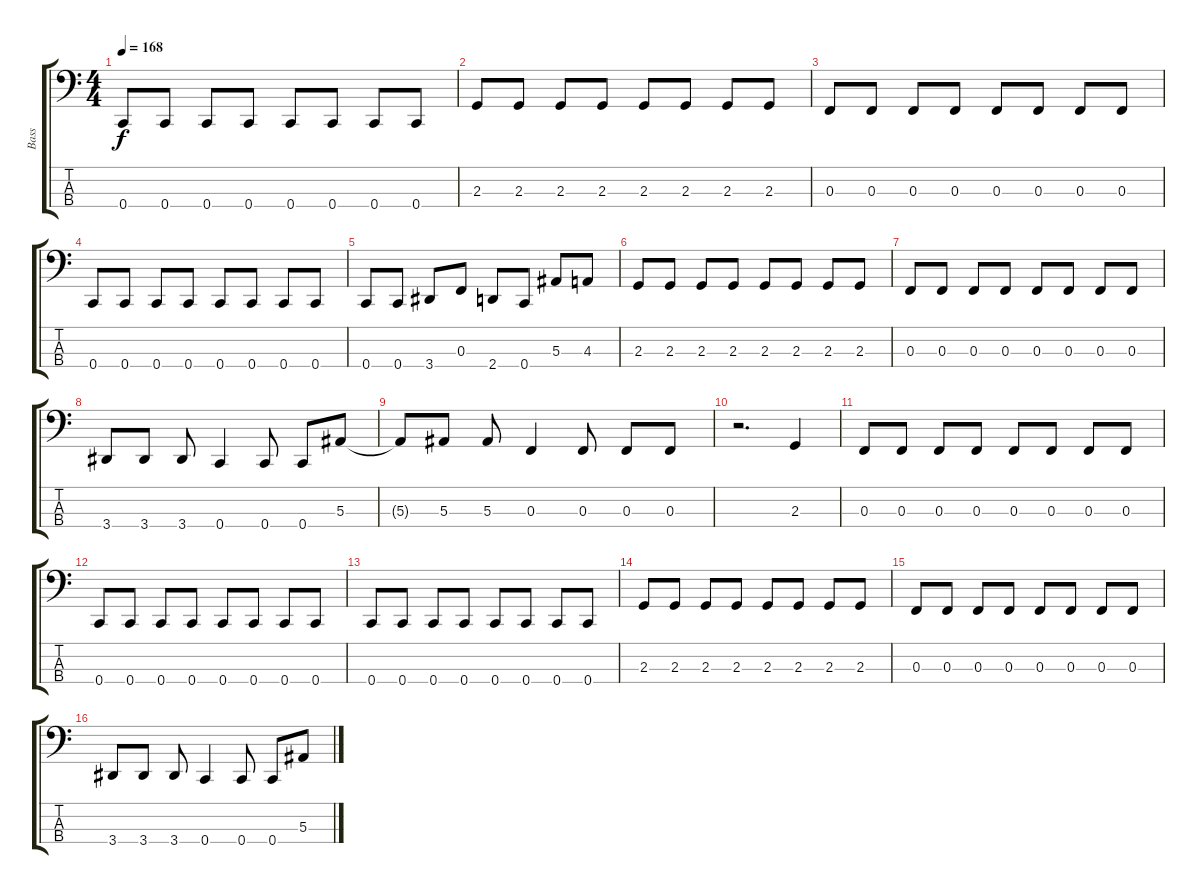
\track ("Bass" "Bass") {instrument electricbassfinger}
\staff {score tabs}
\tuning (Eb2 Bb1 F1 C1) {hide}
\ts (4 4)
\tempo 168
\clef f4
\ks c
0.4{t}.8{dy f} 0.4.8 0.4.8 0.4.8 0.4.8 0.4.8 0.4.8 0.4.8 |
2.3.8 2.3.8 2.3.8 2.3.8 2.3.8 2.3.8 2.3.8 2.3.8 |
0.3.8 0.3.8 0.3.8 0.3.8 0.3.8 0.3.8 0.3.8 0.3.8 |
0.4.8 0.4.8 0.4.8 0.4.8 0.4.8 0.4.8 0.4.8 0.4.8 |
0.4.8 0.4.8 3.4.8 0.3.8 2.4.8 0.4.8 5.3.8 4.3.8 |
2.3.8 2.3.8 2.3.8 2.3.8 2.3.8 2.3.8 2.3.8 2.3.8 |
0.3.8 0.3.8 0.3.8 0.3.8 0.3.8 0.3.8 0.3.8 0.3.8 |
3.4.8 3.4.8 3.4.8 0.4.4 0.4.8 0.4.8 5.3.8 |
5.3{t}.8 5.3.8 5.3.8 0.3.4 0.3.8 0.3.8 0.3.8 |
r.2{d} 2.3.4 |
0.3.8 0.3.8 0.3.8 0.3.8 0.3.8 0.3.8 0.3.8 0.3.8 |
0.4.8 0.4.8 0.4.8 0.4.8 0.4.8 0.4.8 0.4.8 0.4.8 |
0.4.8 0.4.8 0.4.8 0.4.8 0.4.8 0.4.8 0.4.8 0.4.8 |
2.3.8 2.3.8 2.3.8 2.3.8 2.3.8 2.3.8 2.3.8 2.3.8 |
0.3.8 0.3.8 0.3.8 0.3.8 0.3.8 0.3.8 0.3.8 0.3.8 |
3.4.8 3.4.8 3.4.8 0.4.4 0.4.8 0.4.8 5.3.8
